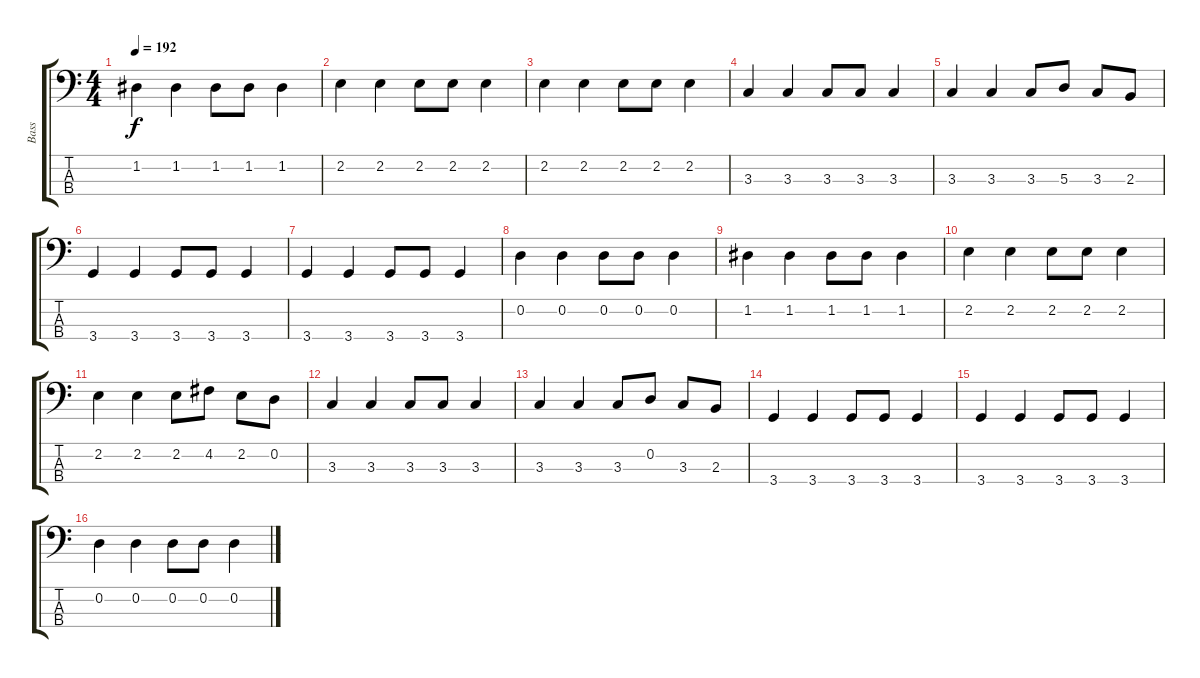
\track ("Bass" "Bass") {instrument electricbassfinger}
\staff {score tabs}
\tuning (G2 D2 A1 E1) {hide}
\ts (4 4)
\tempo 192
\clef f4
\ks c
1.2.4{dy f} 1.2.4 1.2.8 1.2.8 1.2.4 |
2.2.4 2.2.4 2.2.8 2.2.8 2.2.4 |
2.2.4 2.2.4 2.2.8 2.2.8 2.2.4 |
3.3.4 3.3.4 3.3.8 3.3.8 3.3.4 |
3.3.4 3.3.4 3.3.8 5.3.8 3.3.8 2.3.8 |
3.4.4 3.4.4 3.4.8 3.4.8 3.4.4 |
3.4.4 3.4.4 3.4.8 3.4.8 3.4.4 |
0.2.4 0.2.4 0.2.8 0.2.8 0.2.4 |
1.2.4 1.2.4 1.2.8 1.2.8 1.2.4 |
2.2.4 2.2.4 2.2.8 2.2.8 2.2.4 |
2.2.4 2.2.4 2.2.8 4.2.8 2.2.8 0.2.8 |
3.3.4 3.3.4 3.3.8 3.3.8 3.3.4 |
3.3.4 3.3.4 3.3.8 0.2.8 3.3.8 2.3.8 |
3.4.4 3.4.4 3.4.8 3.4.8 3.4.4 |
3.4.4 3.4.4 3.4.8 3.4.8 3.4.4 |
0.2.4 0.2.4 0.2.8 0.2.8 0.2.4
